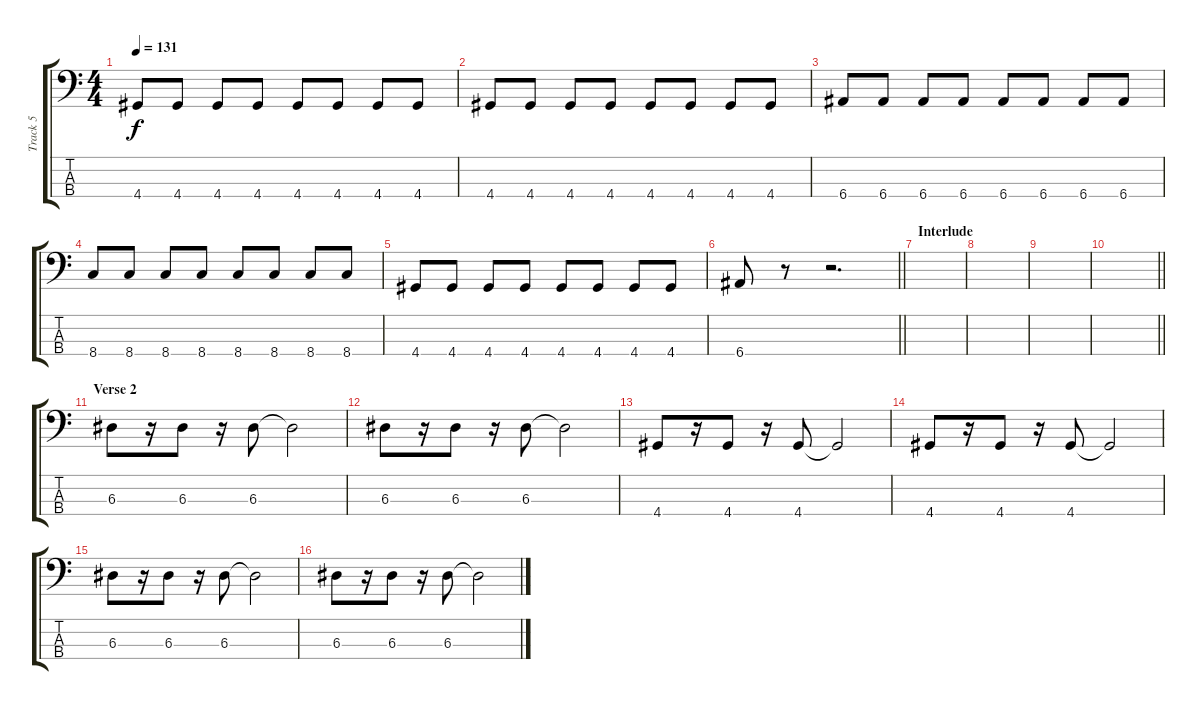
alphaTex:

\track ("Track 5" "Track 5") {instrument electricbassfinger}
\staff {score tabs}
\tuning (G2 D2 A1 E1) {hide}
\ts (4 4)
\tempo 131
\clef f4
\ks c
4.4.8{dy f} 4.4.8 4.4.8 4.4.8 4.4.8 4.4.8 4.4.8 4.4.8 |
4.4.8 4.4.8 4.4.8 4.4.8 4.4.8 4.4.8 4.4.8 4.4.8 |
6.4.8 6.4.8 6.4.8 6.4.8 6.4.8 6.4.8 6.4.8 6.4.8 |
8.4.8 8.4.8 8.4.8 8.4.8 8.4.8 8.4.8 8.4.8 8.4.8 |
4.4.8 4.4.8 4.4.8 4.4.8 4.4.8 4.4.8 4.4.8 4.4.8 |
\barLineRight lightlight
6.4.8 r.8 r.2{d} |
\section ("" "Interlude")
|
|
|
\barLineRight lightlight
|
\section ("" "Verse 2")
6.3.8 r.16 6.3.8 r.16 6.3.8 6.3{t}.2 |
6.3.8 r.16 6.3.8 r.16 6.3.8 6.3{t}.2 |
4.4.8 r.16 4.4.8 r.16 4.4.8 4.4{t}.2 |
4.4.8 r.16 4.4.8 r.16 4.4.8 4.4{t}.2 |
6.3.8 r.16 6.3.8 r.16 6.3.8 6.3{t}.2 |
6.3.8 r.16 6.3.8 r.16 6.3.8 6.3{t}.2
